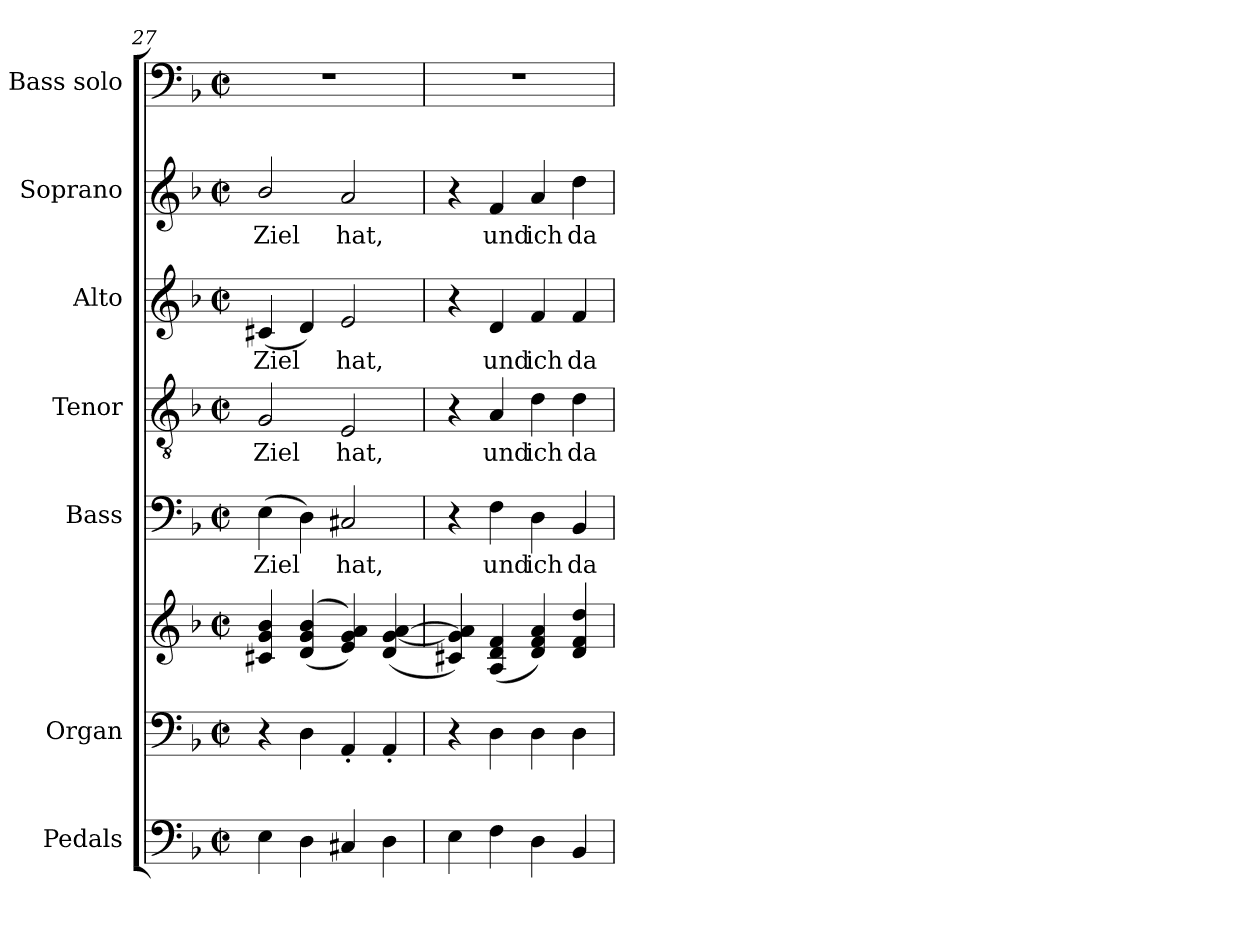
**kern	**kern	**kern	**kern	**text	**kern	**text	**kern	**text	**kern	**text	**kern
*part7	*part6	*part6	*part5	*part5	*part4	*part4	*part3	*part3	*part2	*part2	*part1
*staff8	*staff7	*staff6	*staff5	*staff5	*staff4	*staff4	*staff3	*staff3	*staff2	*staff2	*staff1
*I"Pedals	*I"Organ	*	*I"Bass	*	*I"Tenor	*	*I"Alto	*	*I"Soprano	*	*I"Bass solo
*I'Ped.	*I'Org.	*	*I'B.	*	*I'T.	*	*I'A.	*	*I'S.	*	*
*clefF4	*clefF4	*clefG2	*clefF4	*	*clefGv2	*	*clefG2	*	*clefG2	*	*clefF4
*	*	*	*	*	*ITrd7c12	*	*	*	*	*	*
*k[b-]	*k[b-]	*k[b-]	*k[b-]	*	*k[b-]	*	*k[b-]	*	*k[b-]	*	*k[b-]
*d:	*d:	*d:	*d:	*	*d:	*	*d:	*	*d:	*	*d:
*M2/2	*M2/2	*M2/2	*M2/2	*	*M2/2	*	*M2/2	*	*M2/2	*	*M2/2
*met(c|)	*met(c|)	*met(c|)	*met(c|)	*	*met(c|)	*	*met(c|)	*	*met(c|)	*	*met(c|)
=27	=27	=27	=27	=27	=27	=27	=27	=27	=27	=27	=27
!	!	!	!	!LO:LY:b:color=#000000	!	!	!	!	!	!	!
!	!	!	!	!	!	!LO:LY:b:color=#000000	!	!	!	!	!
!	!	!	!	!	!	!	!	!LO:LY:b:color=#000000	!	!	!
!	!	!	!	!	!	!	!	!	!	!LO:LY:b:color=#000000	!
4Ei\	4r	4c#Xi/ 4gi 4b-i	(4Ei\	Ziel	2GGi/	Ziel	(4c#Xi/	Ziel	2b-i/	Ziel	1r
4Di\	4Di\	((4di/ 4gi 4b-i	4Di\)	.	.	.	4di/)	.	.	.	.
!	!	!	!	!LO:LY:b:color=#000000	!	!	!	!	!	!	!
!	!	!	!	!	!	!LO:LY:b:color=#000000	!	!	!	!	!
!	!	!	!	!	!	!	!	!LO:LY:b:color=#000000	!	!	!
!	!	!	!	!	!	!	!	!	!	!LO:LY:b:color=#000000	!
4C#Xi/	4AA'i/	4ei/ 4gi 4ai))	2C#Xi/	hat,	2EEi/	hat,	2ei/	hat,	2ai/	hat,	.
4Di\	4AA'i/	(4di/ [4gi [4ai	.	.	.	.	.	.	.	.	.
=28	=28	=28	=28	=28	=28	=28	=28	=28	=28	=28	=28
4Ei\	4r	4c#Xi/ 4gi] 4ai])	4r	.	4r	.	4r	.	4r	.	1r
!	!	!	!	!LO:LY:b:color=#000000	!	!	!	!	!	!	!
!	!	!	!	!	!	!LO:LY:b:color=#000000	!	!	!	!	!
!	!	!	!	!	!	!	!	!LO:LY:b:color=#000000	!	!	!
!	!	!	!	!	!	!	!	!	!	!LO:LY:b:color=#000000	!
4Fi\	4Di\	(4Ai/ 4di 4fi	4Fi\	und	4AAi/	und	4di/	und	4fi/	und	.
!	!	!	!	!LO:LY:b:color=#000000	!	!	!	!	!	!	!
!	!	!	!	!	!	!LO:LY:b:color=#000000	!	!	!	!	!
!	!	!	!	!	!	!	!	!LO:LY:b:color=#000000	!	!	!
!	!	!	!	!	!	!	!	!	!	!LO:LY:b:color=#000000	!
4Di\	4Di\	4di/ 4fi 4ai)	4Di\	ich	4Di\	ich	4fi/	ich	4ai/	ich	.
!	!	!	!	!LO:LY:b:color=#000000	!	!	!	!	!	!	!
!	!	!	!	!	!	!LO:LY:b:color=#000000	!	!	!	!	!
!	!	!	!	!	!	!	!	!LO:LY:b:color=#000000	!	!	!
!	!	!	!	!	!	!	!	!	!	!LO:LY:b:color=#000000	!
4BB-i/	4Di\	4di/ 4fi 4ddi	4BB-i/	da-	4Di\	da-	4fi/	da-	4ddi\	da-	.
=	=	=	=	=	=	=	=	=	=	=	=
*-	*-	*-	*-	*-	*-	*-	*-	*-	*-	*-	*-
